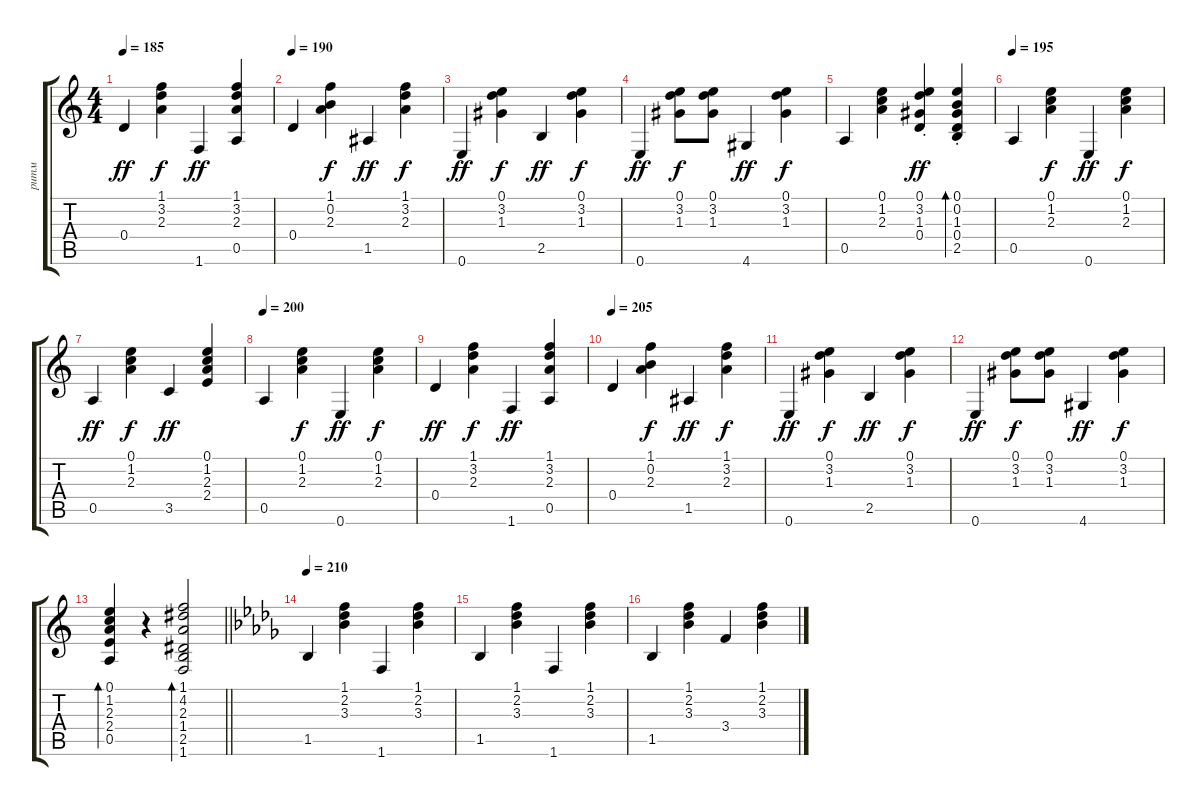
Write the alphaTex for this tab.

\track ("ритм" "ритм") {instrument acousticguitarsteel}
\staff {score tabs}
\tuning (E4 B3 G3 D3 A2 E2) {hide}
\ts (4 4)
\tempo 185
\clef g2
\ks aminor
0.4.4{dy ff} (1.1 3.2 2.3).4{dy f} 1.6.4{dy ff} (1.1 3.2 2.3 0.5).4 |
\tempo 190
0.4.4 (1.1 0.2 2.3).4{dy f} 1.5.4{dy ff} (1.1 3.2 2.3).4{dy f} |
0.6.4{dy ff} (0.1 3.2 1.3).4{dy f} 2.5.4{dy ff} (0.1 3.2 1.3).4{dy f} |
0.6.4{dy ff} (0.1 3.2 1.3).8{dy f} (0.1 3.2 1.3).8 4.6.4{dy ff} (0.1 3.2 1.3).4{dy f} |
0.5.4 (0.1 1.2 2.3).4 (0.1{st} 3.2{st} 1.3{st} 0.4{st}).4{dy ff} (0.1{st} 0.2 1.3{st} 0.4 2.5{st}).4{bd 30} |
\tempo 195
0.5.4 (0.1 1.2 2.3).4{dy f} 0.6.4{dy ff} (0.1 1.2 2.3).4{dy f} |
0.5.4{dy ff} (0.1 1.2 2.3).4{dy f} 3.5.4{dy ff} (0.1 1.2 2.3 2.4).4 |
\tempo 200
0.5.4 (0.1 1.2 2.3).4{dy f} 0.6.4{dy ff} (0.1 1.2 2.3).4{dy f} |
0.4.4{dy ff} (1.1 3.2 2.3).4{dy f} 1.6.4{dy ff} (1.1 3.2 2.3 0.5).4 |
\tempo 205
0.4.4 (1.1 0.2 2.3).4{dy f} 1.5.4{dy ff} (1.1 3.2 2.3).4{dy f} |
0.6.4{dy ff} (0.1 3.2 1.3).4{dy f} 2.5.4{dy ff} (0.1 3.2 1.3).4{dy f} |
0.6.4{dy ff} (0.1 3.2 1.3).8{dy f} (0.1 3.2 1.3).8 4.6.4{dy ff} (0.1 3.2 1.3).4{dy f} |
\barLineRight lightlight
(0.1 1.2 2.3 2.4 0.5).4{bd 120} r.4 (1.1 4.2 2.3 1.4 2.5 1.6).2{bd 60} |
\tempo 210
\ks bbminor
1.5.4 (1.1 2.2 3.3).4 1.6.4 (1.1 2.2 3.3).4 |
1.5.4 (1.1 2.2 3.3).4 1.6.4 (1.1 2.2 3.3).4 |
1.5.4 (1.1 2.2 3.3).4 3.4.4 (1.1 2.2 3.3).4
